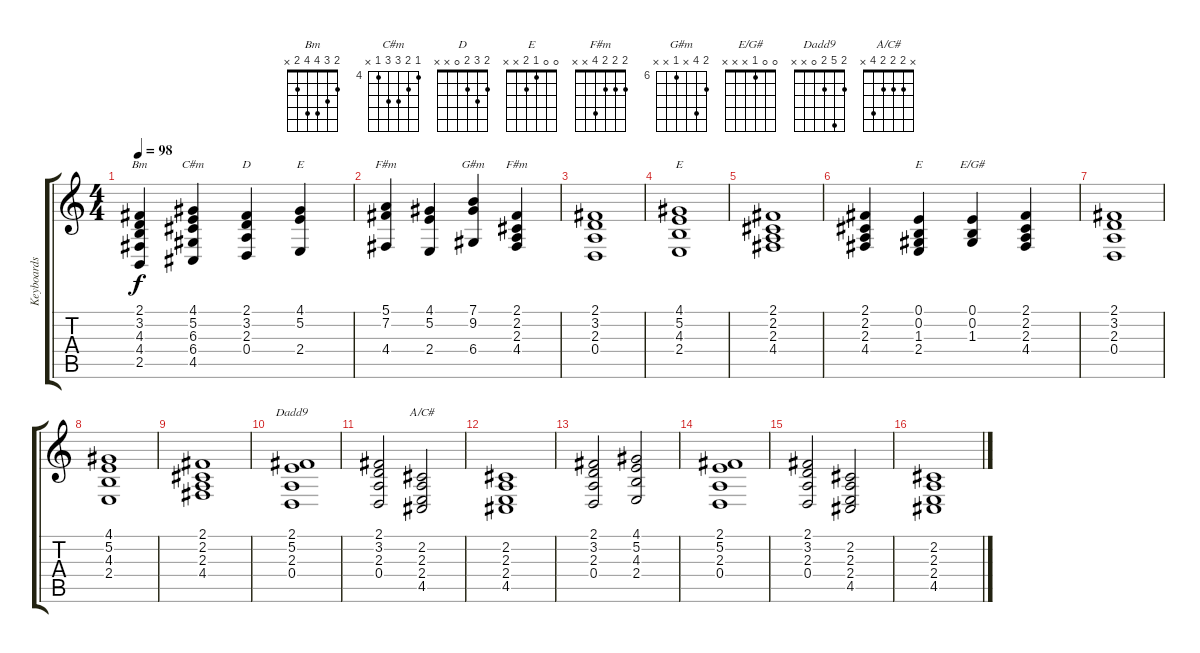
\track ("Keyboards" "Keyboards") {instrument pad2warm}
\staff {score tabs}
\tuning (E4 B3 G3 D3 A2 E2) {hide}
\chord ("Bm" 2 3 4 4 2 x)
\chord ("C#m" 4 5 6 6 4 x) {firstfret 4}
\chord ("D" 2 3 2 0 x x)
\chord ("E" 4 5 x 2 x x)
\chord ("F#m" 5 7 x 4 x x) {firstfret 4}
\chord ("G#m" 7 9 x 6 x x) {firstfret 6}
\chord ("F#m" 2 2 2 4 x x)
\chord ("E" 4 5 4 2 x x)
\chord ("E" 0 0 1 2 x x)
\chord ("E/G#" 0 0 1 x x x)
\chord ("Dadd9" 2 5 2 0 x x)
\chord ("A/C#" x 2 2 2 4 x)
\ts (4 4)
\tempo 98
\clef g2
\ks c
(2.1 3.2 4.3 4.4 2.5).4{ch "Bm" dy f} (4.1 5.2 6.3 6.4 4.5).4{ch "C#m"} (2.1 3.2 2.3 0.4).4{ch "D"} (4.1 5.2 2.4).4{ch "E"} |
(5.1 7.2 4.4).4{ch "F#m"} (4.1 5.2 2.4).4 (7.1 9.2 6.4).4{ch "G#m"} (2.1 2.2 2.3 4.4).4{ch "F#m"} |
(2.1 3.2 2.3 0.4).1 |
(4.1 5.2 4.3 2.4).1{ch "E"} |
(2.1 2.2 2.3 4.4).1 |
(2.1 2.2 2.3 4.4).4 (0.1 0.2 1.3 2.4).4{ch "E"} (0.1 0.2 1.3).4{ch "E/G#"} (2.1 2.2 2.3 4.4).4 |
(2.1 3.2 2.3 0.4).1 |
(4.1 5.2 4.3 2.4).1 |
(2.1 2.2 2.3 4.4).1 |
(2.1 5.2 2.3 0.4).1{ch "Dadd9"} |
(2.1 3.2 2.3 0.4).2 (2.2 2.3 2.4 4.5).2{ch "A/C#"} |
(2.2 2.3 2.4 4.5).1 |
(2.1 3.2 2.3 0.4).2 (4.1 5.2 4.3 2.4).2 |
(2.1 5.2 2.3 0.4).1 |
(2.1 3.2 2.3 0.4).2 (2.2 2.3 2.4 4.5).2 |
(2.2 2.3 2.4 4.5).1
